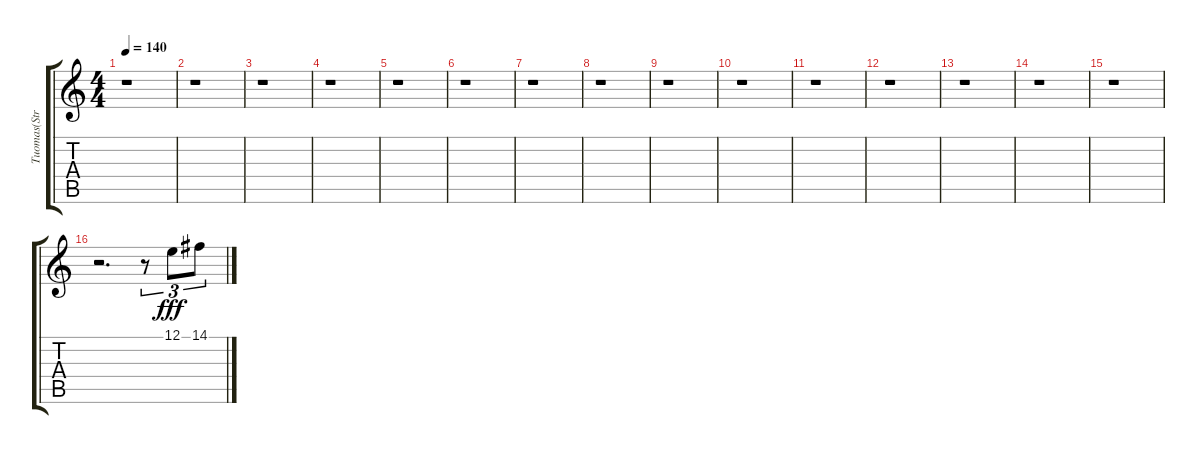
\track ("Tuomas(Strings)" "Tuomas(Str") {instrument stringensemble1}
\staff {score tabs}
\tuning (E4 B3 G3 D3 A2 E2) {hide}
\ts (4 4)
\tempo 140
\clef g2
\ks c
r.1{dy fff} |
r.1 |
r.1 |
r.1 |
r.1 |
r.1 |
r.1 |
r.1 |
r.1 |
r.1 |
r.1 |
r.1 |
r.1 |
r.1 |
r.1 |
r.2{d} r.8{tu (3 2)} 12.1.8{tu (3 2)} 14.1.8{tu (3 2)}
